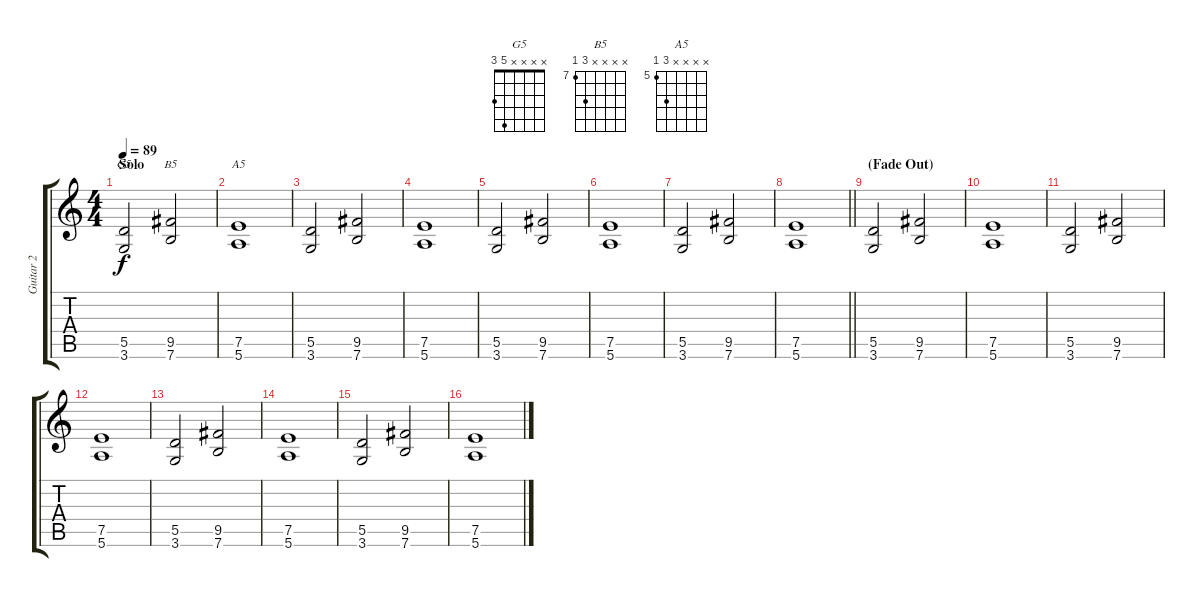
\track ("Guitar 2" "Guitar 2") {instrument distortionguitar}
\staff {score tabs}
\tuning (E4 B3 G3 D3 A2 E2) {hide}
\chord ("G5" x x x x 5 3)
\chord ("B5" x x x x 9 7) {firstfret 7}
\chord ("A5" x x x x 7 5) {firstfret 5}
\ts (4 4)
\section ("" "Solo")
\tempo 89
\clef g2
\ks c
(5.5 3.6).2{ch "G5" dy f} (9.5 7.6).2{ch "B5"} |
(7.5 5.6).1{ch "A5"} |
(5.5 3.6).2 (9.5 7.6).2 |
(7.5 5.6).1 |
(5.5 3.6).2 (9.5 7.6).2 |
(7.5 5.6).1 |
(5.5 3.6).2 (9.5 7.6).2 |
\barLineRight lightlight
(7.5 5.6).1 |
\section ("" "(Fade Out)")
(5.5 3.6).2 (9.5 7.6).2 |
(7.5 5.6).1 |
(5.5 3.6).2 (9.5 7.6).2 |
(7.5 5.6).1 |
(5.5 3.6).2 (9.5 7.6).2 |
(7.5 5.6).1 |
(5.5 3.6).2 (9.5 7.6).2 |
(7.5 5.6).1
